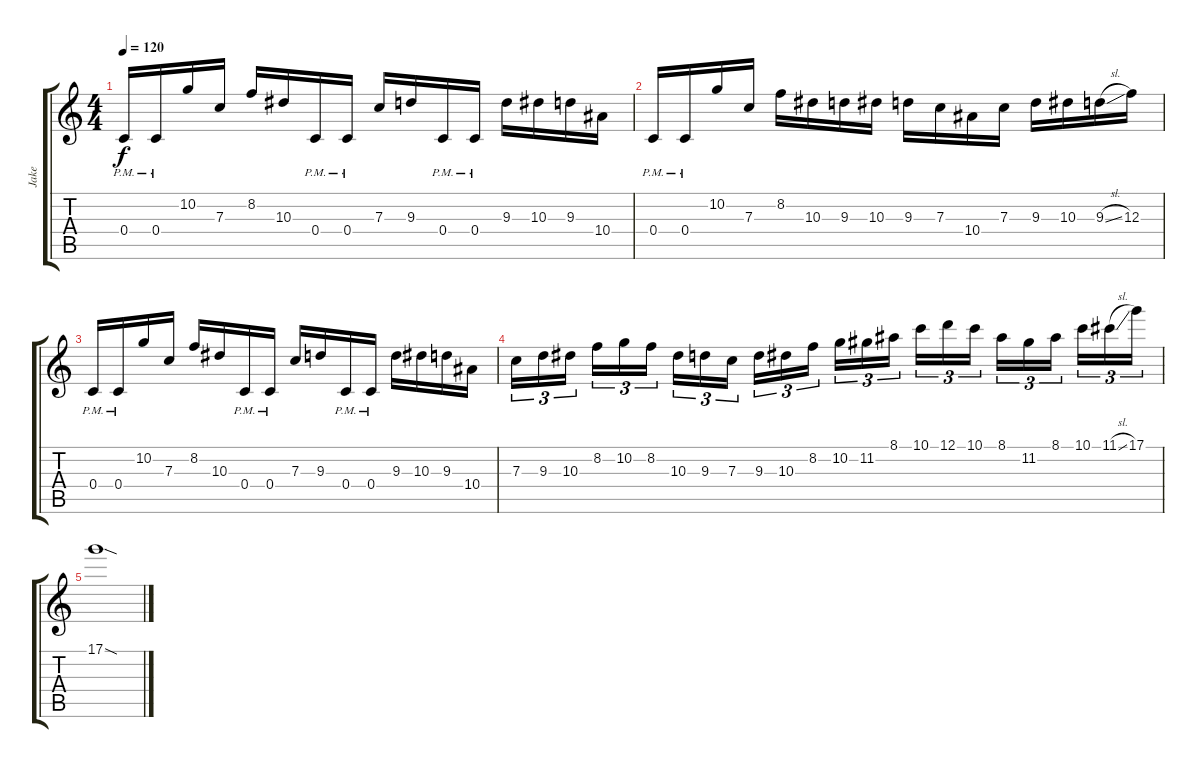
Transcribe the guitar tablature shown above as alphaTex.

\track ("Jake" "Jake") {instrument distortionguitar}
\staff {score tabs}
\tuning (D4 A3 F3 C3 G2 C2) {hide}
\ts (4 4)
\tempo 120
\clef g2
\ks c
0.4{pm}.16{dy f volume 16} 0.4{pm}.16 10.2.16 7.3.16 8.2.16 10.3.16 0.4{pm}.16 0.4{pm}.16 7.3.16 9.3.16 0.4{pm}.16 0.4{pm}.16 9.3.16 10.3.16 9.3.16 10.4.16 |
0.4{pm}.16 0.4{pm}.16 10.2.16 7.3.16 8.2.16 10.3.16 9.3.16 10.3.16 9.3.16 7.3.16 10.4.16 7.3.16 9.3.16 10.3.16 9.3{sl}.16 12.3.16 |
0.4{pm}.16 0.4{pm}.16 10.2.16 7.3.16 8.2.16 10.3.16 0.4{pm}.16 0.4{pm}.16 7.3.16 9.3.16 0.4{pm}.16 0.4{pm}.16 9.3.16 10.3.16 9.3.16 10.4.16 |
7.3.16{tu (3 2)} 9.3.16{tu (3 2)} 10.3.16{tu (3 2) beam splitsecondary} 8.2.16{tu (3 2)} 10.2.16{tu (3 2)} 8.2.16{tu (3 2)} 10.3.16{tu (3 2)} 9.3.16{tu (3 2)} 7.3.16{tu (3 2) beam splitsecondary} 9.3.16{tu (3 2)} 10.3.16{tu (3 2)} 8.2.16{tu (3 2)} 10.2.16{tu (3 2)} 11.2.16{tu (3 2)} 8.1.16{tu (3 2) beam splitsecondary} 10.1.16{tu (3 2)} 12.1.16{tu (3 2)} 10.1.16{tu (3 2)} 8.1.16{tu (3 2)} 11.2.16{tu (3 2)} 8.1.16{tu (3 2) beam splitsecondary} 10.1.16{tu (3 2)} 11.1{sl}.16{tu (3 2)} 17.1.16{tu (3 2)} |
17.1{sod}.1
